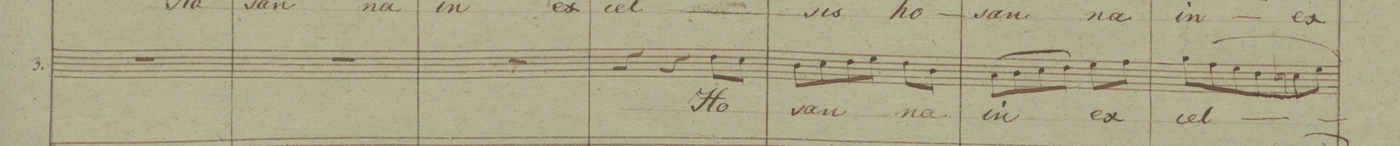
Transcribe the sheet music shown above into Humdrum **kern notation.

**kern	**text	**dynam
*I"3.	*	*
*clefC4	*	*
*k[b-]	*	*
*M3/4	*	*
2.r	.	.
=29	=29	=29
2.r	.	.
=30	=30	=30
2.r	.	.
=31	=31	=31
4r	.	.
4r	.	.
8c\L	Ho-	.
8B-\J	.	.
=32	=32	=32
8A\L	-san-	.
8B-\	.	.
8c\	.	.
8d\J	.	.
8c\L	-na	.
8A\J	.	.
=33	=33	=33
(8G\L	in	.
8A\	.	.
8B-\	.	.
8c\J)	.	.
8d\L	ex-	.
8e\J	.	.
=34	=34	=34
(8f\L	-cel-	.
8e\	.	.
8d\	.	.
8c\	.	.
8Bn\	.	.
8d\J)	.	.
=35	=35	=35
*-	*-	*-
